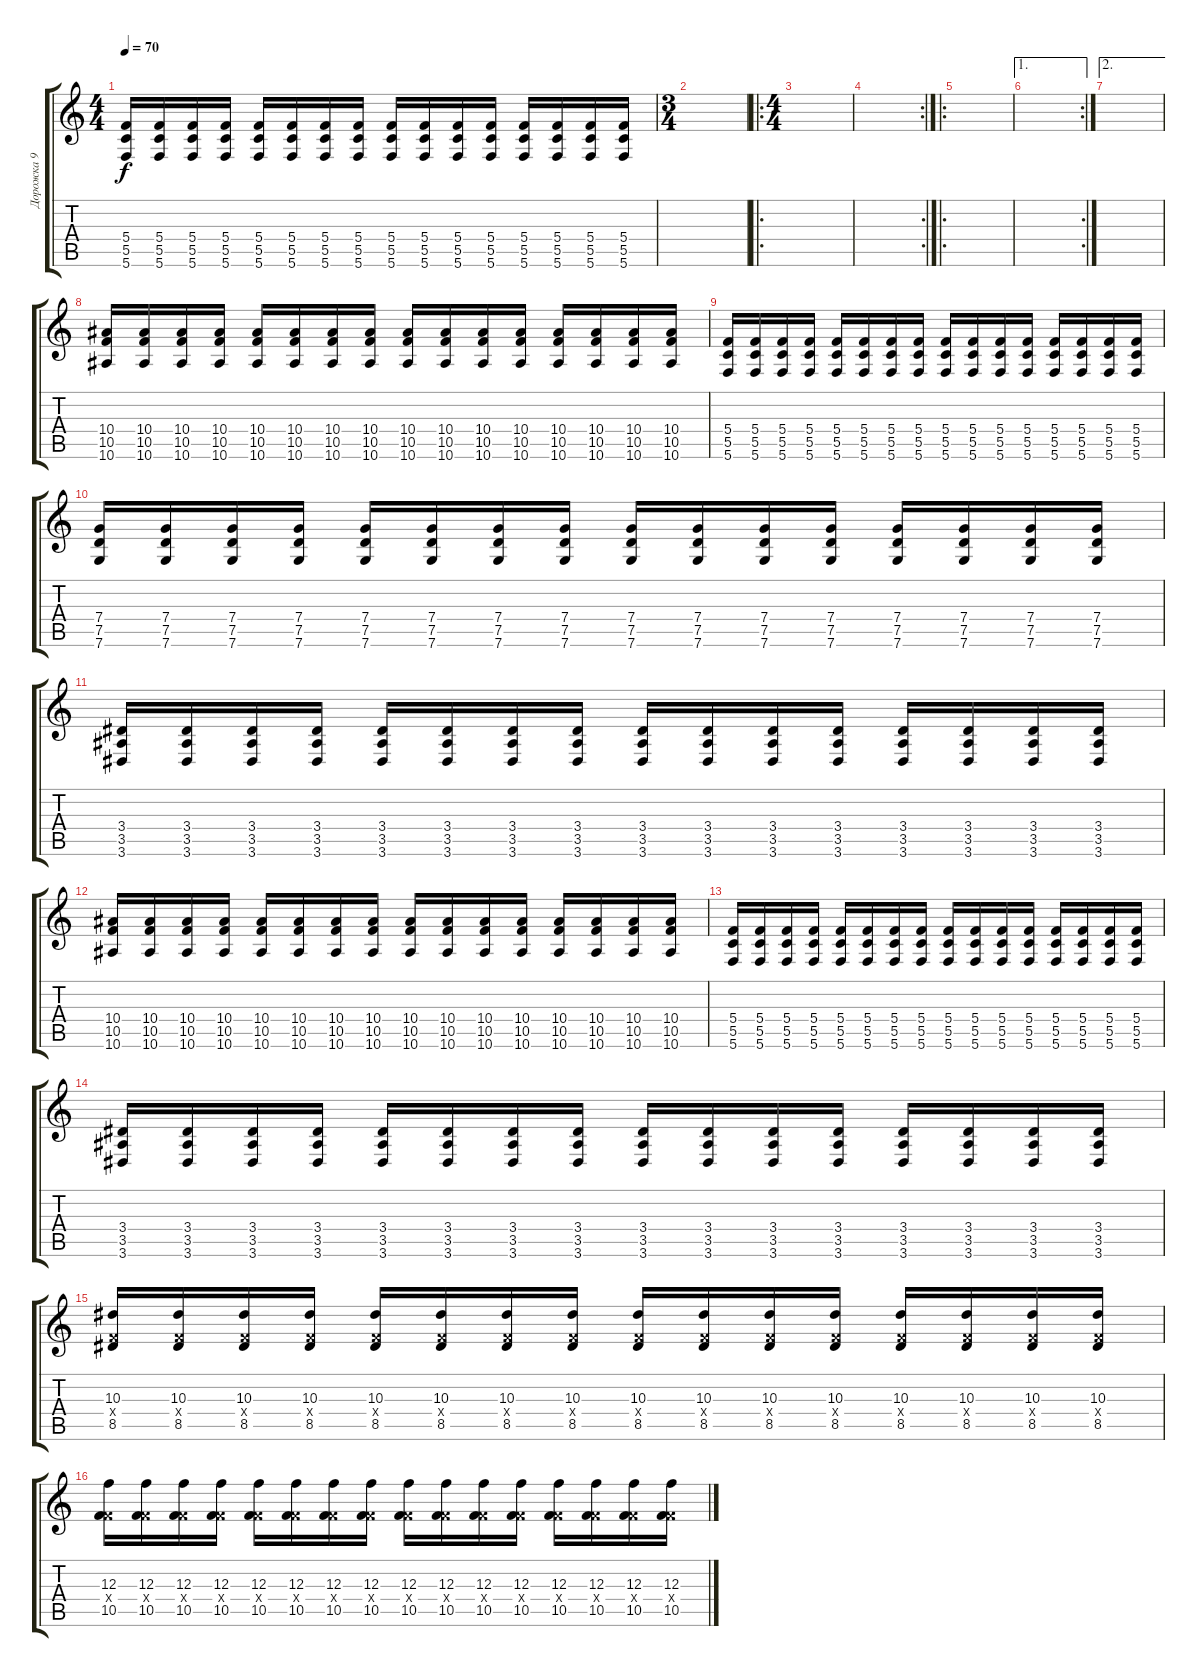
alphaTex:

\track ("Дорожка 9" "Дорожка 9") {instrument distortionguitar}
\staff {score tabs}
\tuning (D4 A3 F3 C3 G2 C2) {hide}
\ts (4 4)
\tempo 70
\clef g2
\ks c
(5.4 5.5 5.6).16{dy f} (5.4 5.5 5.6).16 (5.4 5.5 5.6).16 (5.4 5.5 5.6).16 (5.4 5.5 5.6).16 (5.4 5.5 5.6).16 (5.4 5.5 5.6).16 (5.4 5.5 5.6).16 (5.4 5.5 5.6).16 (5.4 5.5 5.6).16 (5.4 5.5 5.6).16 (5.4 5.5 5.6).16 (5.4 5.5 5.6).16 (5.4 5.5 5.6).16 (5.4 5.5 5.6).16 (5.4 5.5 5.6).16 |
\ts (3 4)
|
\ro
\ts (4 4)
|
\rc 2
|
\ro
|
\ae 1
\rc 2
|
\ae 2
|
(10.4 10.5 10.6).16 (10.4 10.5 10.6).16 (10.4 10.5 10.6).16 (10.4 10.5 10.6).16 (10.4 10.5 10.6).16 (10.4 10.5 10.6).16 (10.4 10.5 10.6).16 (10.4 10.5 10.6).16 (10.4 10.5 10.6).16 (10.4 10.5 10.6).16 (10.4 10.5 10.6).16 (10.4 10.5 10.6).16 (10.4 10.5 10.6).16 (10.4 10.5 10.6).16 (10.4 10.5 10.6).16 (10.4 10.5 10.6).16 |
(5.4 5.5 5.6).16 (5.4 5.5 5.6).16 (5.4 5.5 5.6).16 (5.4 5.5 5.6).16 (5.4 5.5 5.6).16 (5.4 5.5 5.6).16 (5.4 5.5 5.6).16 (5.4 5.5 5.6).16 (5.4 5.5 5.6).16 (5.4 5.5 5.6).16 (5.4 5.5 5.6).16 (5.4 5.5 5.6).16 (5.4 5.5 5.6).16 (5.4 5.5 5.6).16 (5.4 5.5 5.6).16 (5.4 5.5 5.6).16 |
(7.4 7.5 7.6).16 (7.4 7.5 7.6).16 (7.4 7.5 7.6).16 (7.4 7.5 7.6).16 (7.4 7.5 7.6).16 (7.4 7.5 7.6).16 (7.4 7.5 7.6).16 (7.4 7.5 7.6).16 (7.4 7.5 7.6).16 (7.4 7.5 7.6).16 (7.4 7.5 7.6).16 (7.4 7.5 7.6).16 (7.4 7.5 7.6).16 (7.4 7.5 7.6).16 (7.4 7.5 7.6).16 (7.4 7.5 7.6).16 |
(3.4 3.5 3.6).16 (3.4 3.5 3.6).16 (3.4 3.5 3.6).16 (3.4 3.5 3.6).16 (3.4 3.5 3.6).16 (3.4 3.5 3.6).16 (3.4 3.5 3.6).16 (3.4 3.5 3.6).16 (3.4 3.5 3.6).16 (3.4 3.5 3.6).16 (3.4 3.5 3.6).16 (3.4 3.5 3.6).16 (3.4 3.5 3.6).16 (3.4 3.5 3.6).16 (3.4 3.5 3.6).16 (3.4 3.5 3.6).16 |
(10.4 10.5 10.6).16 (10.4 10.5 10.6).16 (10.4 10.5 10.6).16 (10.4 10.5 10.6).16 (10.4 10.5 10.6).16 (10.4 10.5 10.6).16 (10.4 10.5 10.6).16 (10.4 10.5 10.6).16 (10.4 10.5 10.6).16 (10.4 10.5 10.6).16 (10.4 10.5 10.6).16 (10.4 10.5 10.6).16 (10.4 10.5 10.6).16 (10.4 10.5 10.6).16 (10.4 10.5 10.6).16 (10.4 10.5 10.6).16 |
(5.4 5.5 5.6).16 (5.4 5.5 5.6).16 (5.4 5.5 5.6).16 (5.4 5.5 5.6).16 (5.4 5.5 5.6).16 (5.4 5.5 5.6).16 (5.4 5.5 5.6).16 (5.4 5.5 5.6).16 (5.4 5.5 5.6).16 (5.4 5.5 5.6).16 (5.4 5.5 5.6).16 (5.4 5.5 5.6).16 (5.4 5.5 5.6).16 (5.4 5.5 5.6).16 (5.4 5.5 5.6).16 (5.4 5.5 5.6).16 |
(3.4 3.5 3.6).16 (3.4 3.5 3.6).16 (3.4 3.5 3.6).16 (3.4 3.5 3.6).16 (3.4 3.5 3.6).16 (3.4 3.5 3.6).16 (3.4 3.5 3.6).16 (3.4 3.5 3.6).16 (3.4 3.5 3.6).16 (3.4 3.5 3.6).16 (3.4 3.5 3.6).16 (3.4 3.5 3.6).16 (3.4 3.5 3.6).16 (3.4 3.5 3.6).16 (3.4 3.5 3.6).16 (3.4 3.5 3.6).16 |
(10.3 5.4{x} 8.5).16 (10.3 5.4{x} 8.5).16 (10.3 5.4{x} 8.5).16 (10.3 5.4{x} 8.5).16 (10.3 5.4{x} 8.5).16 (10.3 5.4{x} 8.5).16 (10.3 5.4{x} 8.5).16 (10.3 5.4{x} 8.5).16 (10.3 5.4{x} 8.5).16 (10.3 5.4{x} 8.5).16 (10.3 5.4{x} 8.5).16 (10.3 5.4{x} 8.5).16 (10.3 5.4{x} 8.5).16 (10.3 5.4{x} 8.5).16 (10.3 5.4{x} 8.5).16 (10.3 5.4{x} 8.5).16 |
(12.3 5.4{x} 10.5).16 (12.3 5.4{x} 10.5).16 (12.3 5.4{x} 10.5).16 (12.3 5.4{x} 10.5).16 (12.3 5.4{x} 10.5).16 (12.3 5.4{x} 10.5).16 (12.3 5.4{x} 10.5).16 (12.3 5.4{x} 10.5).16 (12.3 5.4{x} 10.5).16 (12.3 5.4{x} 10.5).16 (12.3 5.4{x} 10.5).16 (12.3 5.4{x} 10.5).16 (12.3 5.4{x} 10.5).16 (12.3 5.4{x} 10.5).16 (12.3 5.4{x} 10.5).16 (12.3 5.4{x} 10.5).16
